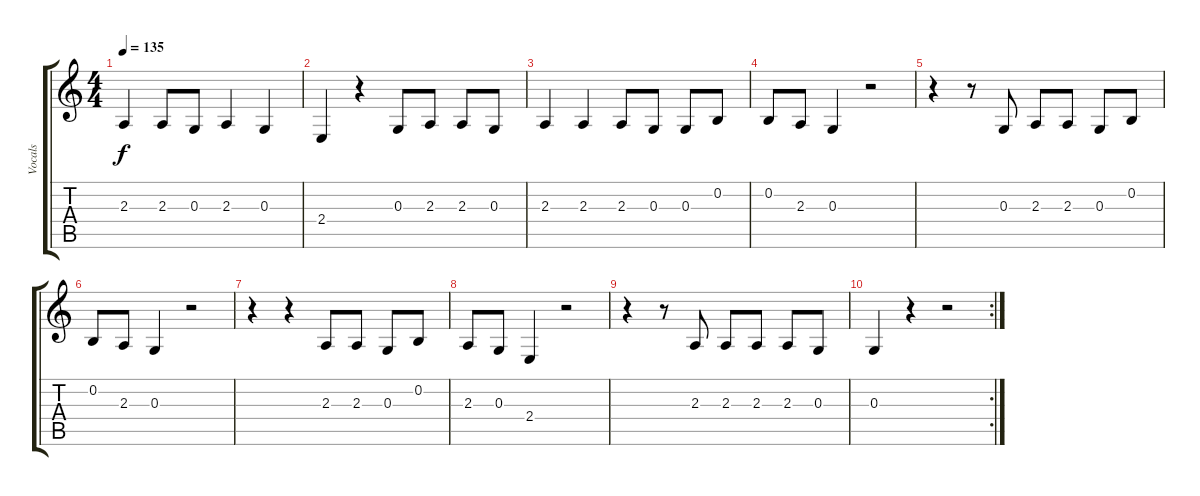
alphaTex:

\track ("Vocals" "Vocals") {instrument lead2sawtooth}
\staff {score tabs}
\tuning (E4 B3 G3 D3 A2 E2) {hide}
\ts (4 4)
\tempo 135
\clef g2
\ks c
2.3.4{dy f} 2.3.8 0.3.8 2.3.4 0.3.4 |
2.4.4 r.4 0.3.8 2.3.8 2.3.8 0.3.8 |
2.3.4 2.3.4 2.3.8 0.3.8 0.3.8 0.2.8 |
0.2.8 2.3.8 0.3.4 r.2 |
r.4 r.8 0.3.8 2.3.8 2.3.8 0.3.8 0.2.8 |
0.2.8 2.3.8 0.3.4 r.2 |
r.4 r.4 2.3.8 2.3.8 0.3.8 0.2.8 |
2.3.8 0.3.8 2.4.4 r.2 |
r.4 r.8 2.3.8 2.3.8 2.3.8 2.3.8 0.3.8 |
\rc 2
0.3.4 r.4 r.2
